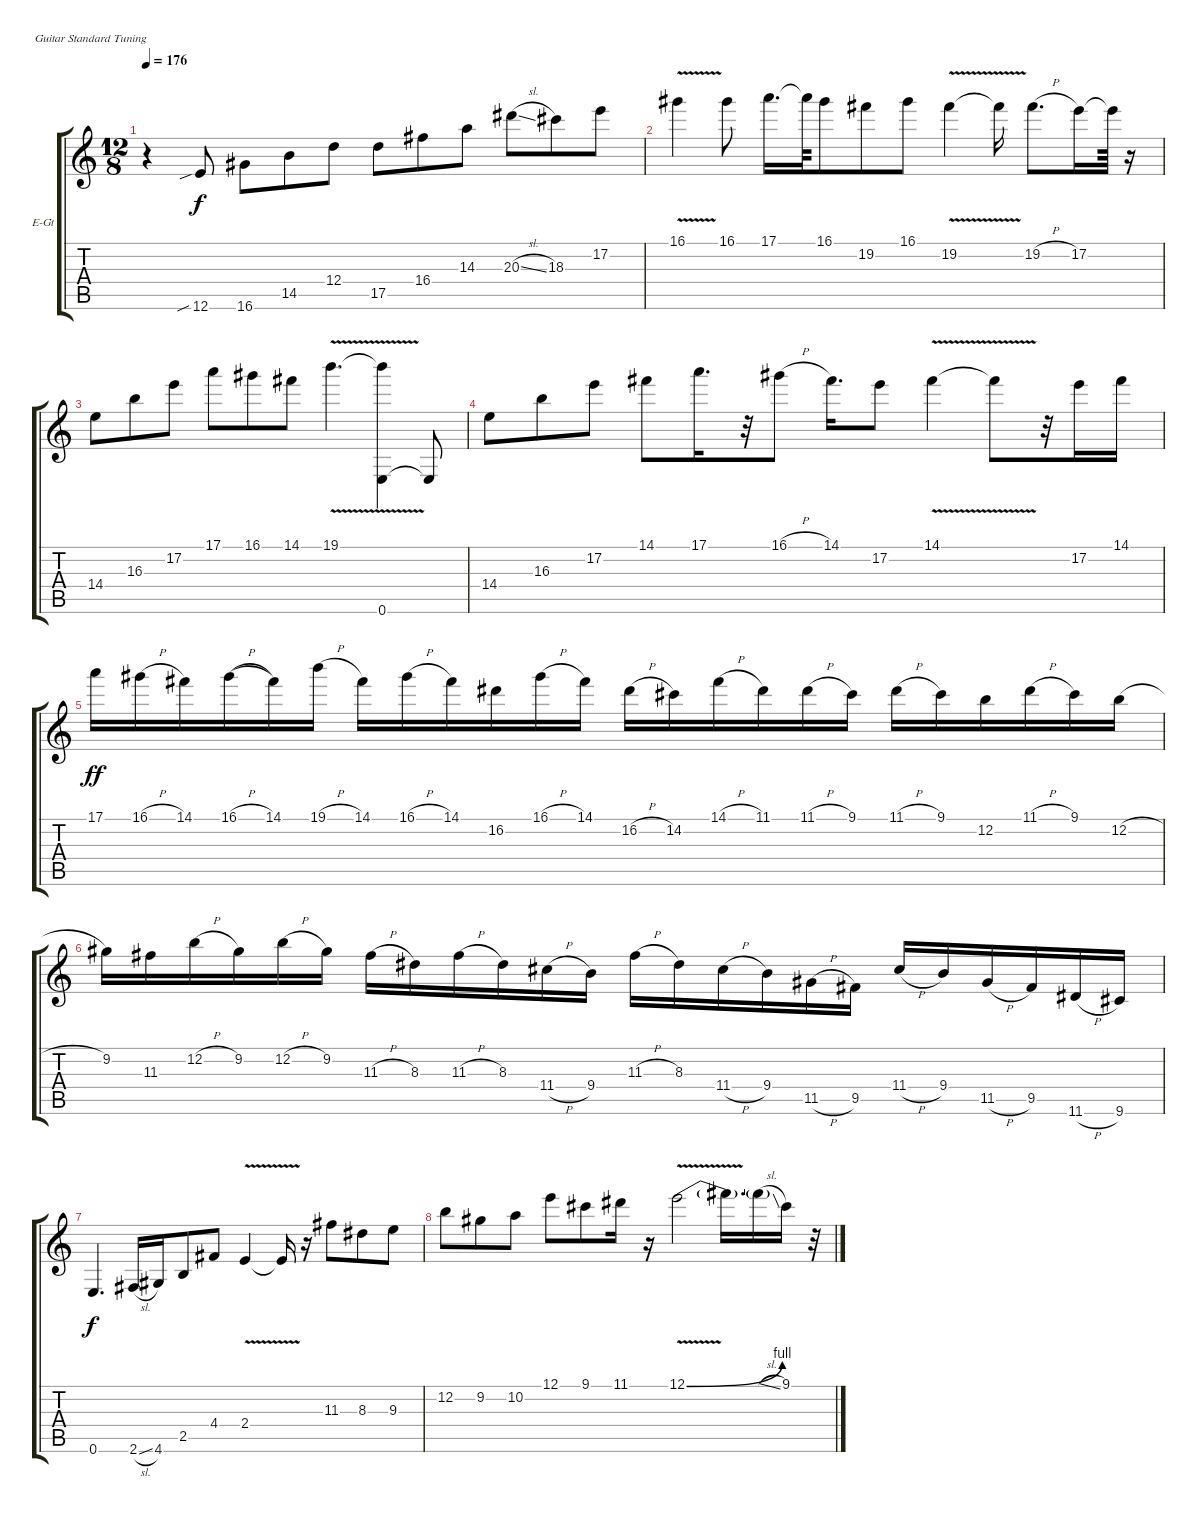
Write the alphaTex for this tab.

\defaultSystemsLayout 4
\bracketExtendMode groupsimilarinstruments
\firstSystemTrackNameOrientation horizontal
\otherSystemsTrackNameOrientation horizontal
\track ("Lead" "E-Gt") {instrument distortionguitar}
\staff {score tabs}
\tuning (E4 B3 G3 D3 A2 E2)
\ts (12 8)
\tempo 176
\clef g2
\ks c
r.4{dy f} 12.6{sib}.8 16.6.8 14.5.8 12.4.8 17.5.8 16.4.8 14.3.8 20.3{sl}.8 18.3.8 17.2.8 |
16.1{v}.4 16.1.8 17.1.16{d} 17.1{t}.64 16.1.8 19.2.8 16.1.8 19.2{v}.4 19.2{v t}.16 19.2{h}.8{d} 17.2.16 17.2{t}.64 r.16 |
14.4.8 16.3.8 17.2.8 17.1.8 16.1.8 14.1.8 19.1{v}.4{d} (19.1{v t} 0.6).4 0.6{t}.8 |
14.4.8 16.3.8 17.2.8 14.1.8 17.1.16{d} r.32 16.1{h}.8 14.1.16{d} 17.2.8 14.1{v}.4 14.1{t}.8 r.32 17.2.16 14.1.16 |
17.1.16{dy ff} 16.1{h}.16 14.1.16 16.1{h}.16{legatoorigin} 14.1.16 19.1{h}.16 14.1.16 16.1{h}.16 14.1.16 16.2.16 16.1{h}.16 14.1.16 16.2{h}.16 14.2.16 14.1{h}.16 11.1.16 11.1{h}.16 9.1.16 11.1{h}.16 9.1.16 12.2.16 11.1{h}.16 9.1.16 12.2{h}.16 |
9.2.16 11.3.16 12.2{h}.16 9.2.16 12.2{h}.16 9.2.16 11.3{h}.16 8.3.16 11.3{h}.16 8.3.16 11.4{h}.16 9.4.16 11.3{h}.16 8.3.16 11.4{h}.16 9.4.16 11.5{h}.16 9.5.16 11.4{h}.16 9.4.16 11.5{h}.16 9.5.16 11.6{h}.16 9.6.16 |
0.6.4{d dy f} 2.6{sl}.16 4.6.16 2.5.8 4.4.8 2.4{v}.4 2.4{t}.16 r.16 11.3.8 8.3.8 9.3.8 |
12.2.8 9.2.8 10.2.8 12.1.8 9.1.8 11.1.16 r.16 12.1{be (bend 0 0 9.6 4) v}.2 12.1{t}.16{d} 12.1{sl t}.16 9.1.16 r.32
